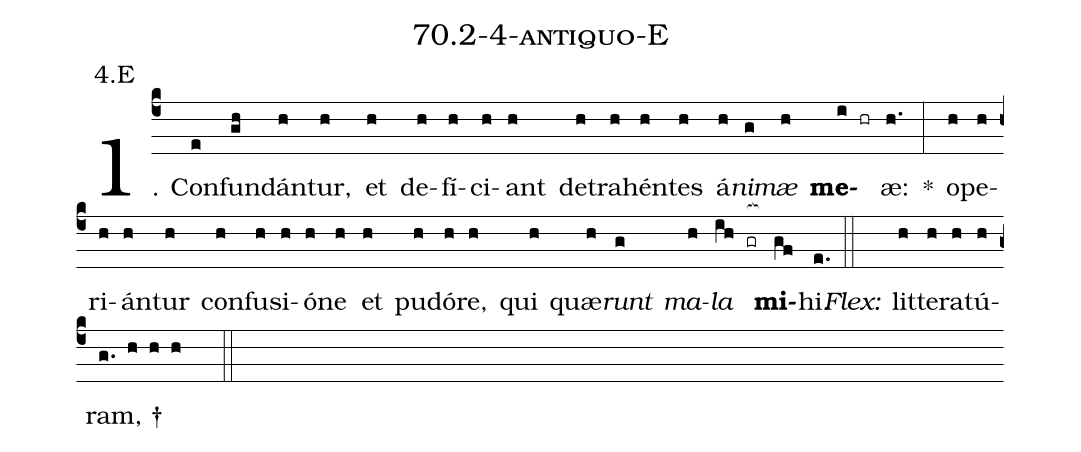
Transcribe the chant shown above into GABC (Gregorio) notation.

name: 70.2-4-antiquo-E;
annotation: 4.E;
%%
(c4)1. Con(e)fun(gh)dán(h)tur,(h) et(h) de(h)fí(h)ci(h)ant(h) de(h)tra(h)hén(h)tes(h) á(h)<i>ni</i>(g)<i>mæ</i>(h) <b>me</b>(i hr)æ:(h.) *(:) o(h)pe(h)ri(h)án(h)tur(h) con(h)fu(h)si(h)ó(h)ne(h) et(h) pu(h)dó(h)re,(h) qui(h) quæ(h)<i>runt</i>(g) <i>ma</i>(h)<i>la</i>(ih gr[ocb:1{]) <b>mi</b>(gf[ocb:0}])hi.(e.) (::)
<i>Flex:</i>()  lit(h)te(h)ra(h)tú(h)ram, †(g. h h h  ::)
